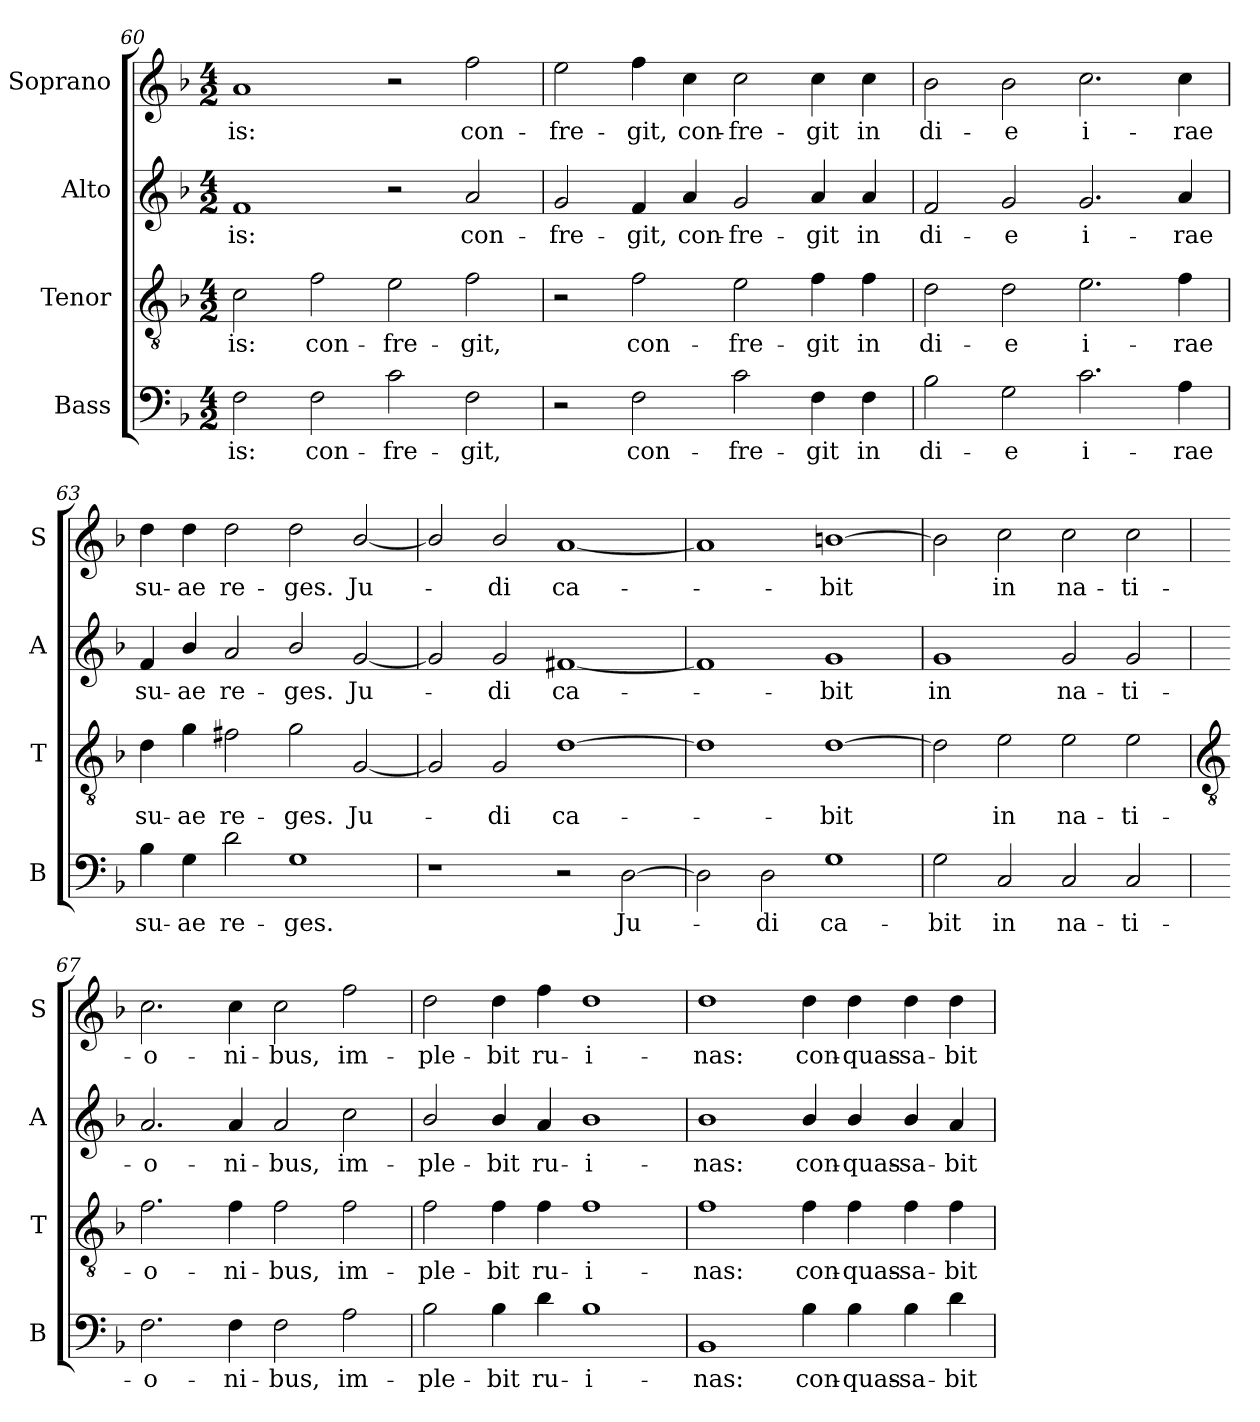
**kern	**text	**kern	**text	**kern	**text	**kern	**text
*part4	*part4	*part3	*part3	*part2	*part2	*part1	*part1
*staff4	*staff4	*staff3	*staff3	*staff2	*staff2	*staff1	*staff1
*I"Bass	*	*I"Tenor	*	*I"Alto	*	*I"Soprano	*
*I'B	*	*I'T	*	*I'A	*	*I'S	*
!!LO:LB:g=z
*clefF4	*	*clefGv2	*	*clefG2	*	*clefG2	*
*k[b-]	*	*k[b-]	*	*k[b-]	*	*k[b-]	*
*F:	*	*F:	*	*F:	*	*F:	*
*M4/2	*	*M4/2	*	*M4/2	*	*M4/2	*
=60	=60	=60	=60	=60	=60	=60	=60
!	!LO:LY:b	!	!LO:LY:b	!	!LO:LY:b	!	!LO:LY:b
2F	-is:	2c	-is:	1f	-is:	1a	-is:
!	!LO:LY:b	!	!LO:LY:b	!	!	!	!
2F	con-	2f	con-	.	.	.	.
!	!LO:LY:b	!	!LO:LY:b	!	!	!	!
2c	-fre-	2e	-fre-	2r	.	2r	.
!	!LO:LY:b	!	!LO:LY:b	!	!LO:LY:b	!	!LO:LY:b
2F	-git,	2f	-git,	2a	con-	2ff	con-
=61	=61	=61	=61	=61	=61	=61	=61
!	!	!	!	!	!LO:LY:b	!	!LO:LY:b
2r	.	2r	.	2g	-fre-	2ee	-fre-
!	!LO:LY:b	!	!LO:LY:b	!	!LO:LY:b	!	!LO:LY:b
2F	con-	2f	con-	4f	-git,	4ff	-git,
!	!	!	!	!	!LO:LY:b	!	!LO:LY:b
.	.	.	.	4a	con-	4cc	con-
!	!LO:LY:b	!	!LO:LY:b	!	!LO:LY:b	!	!LO:LY:b
2c	-fre-	2e	-fre-	2g	-fre-	2cc	-fre-
!	!LO:LY:b	!	!LO:LY:b	!	!LO:LY:b	!	!LO:LY:b
4F	-git	4f	-git	4a	-git	4cc	-git
!	!LO:LY:b	!	!LO:LY:b	!	!LO:LY:b	!	!LO:LY:b
4F	in	4f	in	4a	in	4cc	in
=62	=62	=62	=62	=62	=62	=62	=62
!	!LO:LY:b	!	!LO:LY:b	!	!LO:LY:b	!	!LO:LY:b
2B-	di-	2d	di-	2f	di-	2b-	di-
!	!LO:LY:b	!	!LO:LY:b	!	!LO:LY:b	!	!LO:LY:b
2G	-e	2d	-e	2g	-e	2b-	-e
!	!LO:LY:b	!	!LO:LY:b	!	!LO:LY:b	!	!LO:LY:b
2.c	i-	2.e	i-	2.g	i-	2.cc	i-
!	!LO:LY:b	!	!LO:LY:b	!	!LO:LY:b	!	!LO:LY:b
4A	-rae	4f	-rae	4a	-rae	4cc	-rae
=63	=63	=63	=63	=63	=63	=63	=63
!	!LO:LY:b	!	!LO:LY:b	!	!LO:LY:b	!	!LO:LY:b
4B-	su-	4d	su-	4f	su-	4dd	su-
!	!LO:LY:b	!	!LO:LY:b	!	!LO:LY:b	!	!LO:LY:b
4G	-ae	4g	-ae	4b-/	-ae	4dd	-ae
!	!LO:LY:b	!	!LO:LY:b	!	!LO:LY:b	!	!LO:LY:b
2d	re-	2f#X	re-	2a	re-	2dd	re-
!	!LO:LY:b	!	!LO:LY:b	!	!LO:LY:b	!	!LO:LY:b
1G	-ges.	2g	-ges.	2b-/	-ges.	2dd	-ges.
!	!	!	!LO:LY:b	!	!LO:LY:b	!	!LO:LY:b
.	.	[2G	Ju-	[2g	Ju-	[2b-/	Ju-
=64	=64	=64	=64	=64	=64	=64	=64
1r	.	2G]	.	2g]	.	2b-/]	.
!	!	!	!LO:LY:b	!	!LO:LY:b	!	!LO:LY:b
.	.	2G	di	2g	di	2b-/	di
!	!	!	!LO:LY:b	!	!LO:LY:b	!	!LO:LY:b
2r	.	[1d	ca-	[1f#X	ca-	[1a	ca-
!	!LO:LY:b	!	!	!	!	!	!
[2D	Ju-	.	.	.	.	.	.
=65	=65	=65	=65	=65	=65	=65	=65
2D]	.	1d]	.	1f#]	.	1a]	.
!	!LO:LY:b	!	!	!	!	!	!
2D	di	.	.	.	.	.	.
!	!LO:LY:b	!	!LO:LY:b	!	!LO:LY:b	!	!LO:LY:b
1G	ca-	[1d	bit	1g	bit	[1bn	bit
=66	=66	=66	=66	=66	=66	=66	=66
!	!LO:LY:b	!	!	!	!LO:LY:b	!	!
2G	-bit	2d]	.	1g	in	2b]	.
!	!LO:LY:b	!	!LO:LY:b	!	!	!	!LO:LY:b
2C	in	2e	in	.	.	2cc	in
!	!LO:LY:b	!	!LO:LY:b	!	!LO:LY:b	!	!LO:LY:b
2C	na-	2e	na-	2g	na-	2cc	na-
!	!LO:LY:b	!	!LO:LY:b	!	!LO:LY:b	!	!LO:LY:b
2C	-ti-	2e	-ti-	2g	-ti-	2cc	-ti-
!!LO:LB:g=z
=67	=67	=67	=67	=67	=67	=67	=67
*	*	*clefGv2	*	*	*	*	*
!	!LO:LY:b	!	!LO:LY:b	!	!LO:LY:b	!	!LO:LY:b
2.F	-o-	2.f	-o-	2.a	-o-	2.cc	-o-
!	!LO:LY:b	!	!LO:LY:b	!	!LO:LY:b	!	!LO:LY:b
4F	-ni-	4f	-ni-	4a	-ni-	4cc	-ni-
!	!LO:LY:b	!	!LO:LY:b	!	!LO:LY:b	!	!LO:LY:b
2F	-bus,	2f	-bus,	2a	-bus,	2cc	-bus,
!	!LO:LY:b	!	!LO:LY:b	!	!LO:LY:b	!	!LO:LY:b
2A	im-	2f	im-	2cc	im-	2ff	im-
=68	=68	=68	=68	=68	=68	=68	=68
!	!LO:LY:b	!	!LO:LY:b	!	!LO:LY:b	!	!LO:LY:b
2B-	-ple-	2f	-ple-	2b-/	-ple-	2dd	-ple-
!	!LO:LY:b	!	!LO:LY:b	!	!LO:LY:b	!	!LO:LY:b
4B-	-bit	4f	-bit	4b-/	-bit	4dd	-bit
!	!LO:LY:b	!	!LO:LY:b	!	!LO:LY:b	!	!LO:LY:b
4d	ru-	4f	ru-	4a	ru-	4ff	ru-
!	!LO:LY:b	!	!LO:LY:b	!	!LO:LY:b	!	!LO:LY:b
1B-	-i-	1f	-i-	1b-	-i-	1dd	-i-
=69	=69	=69	=69	=69	=69	=69	=69
!	!LO:LY:b	!	!LO:LY:b	!	!LO:LY:b	!	!LO:LY:b
1BB-	-nas:	1f	-nas:	1b-	-nas:	1dd	-nas:
!	!LO:LY:b	!	!LO:LY:b	!	!LO:LY:b	!	!LO:LY:b
4B-	con-	4f	con-	4b-/	con-	4dd	con-
!	!LO:LY:b	!	!LO:LY:b	!	!LO:LY:b	!	!LO:LY:b
4B-	-quas-	4f	-quas-	4b-/	-quas-	4dd	-quas-
!	!LO:LY:b	!	!LO:LY:b	!	!LO:LY:b	!	!LO:LY:b
4B-	-sa-	4f	-sa-	4b-/	-sa-	4dd	-sa-
!	!LO:LY:b	!	!LO:LY:b	!	!LO:LY:b	!	!LO:LY:b
4d	-bit	4f	-bit	4a	-bit	4dd	-bit
=	=	=	=	=	=	=	=
*-	*-	*-	*-	*-	*-	*-	*-
